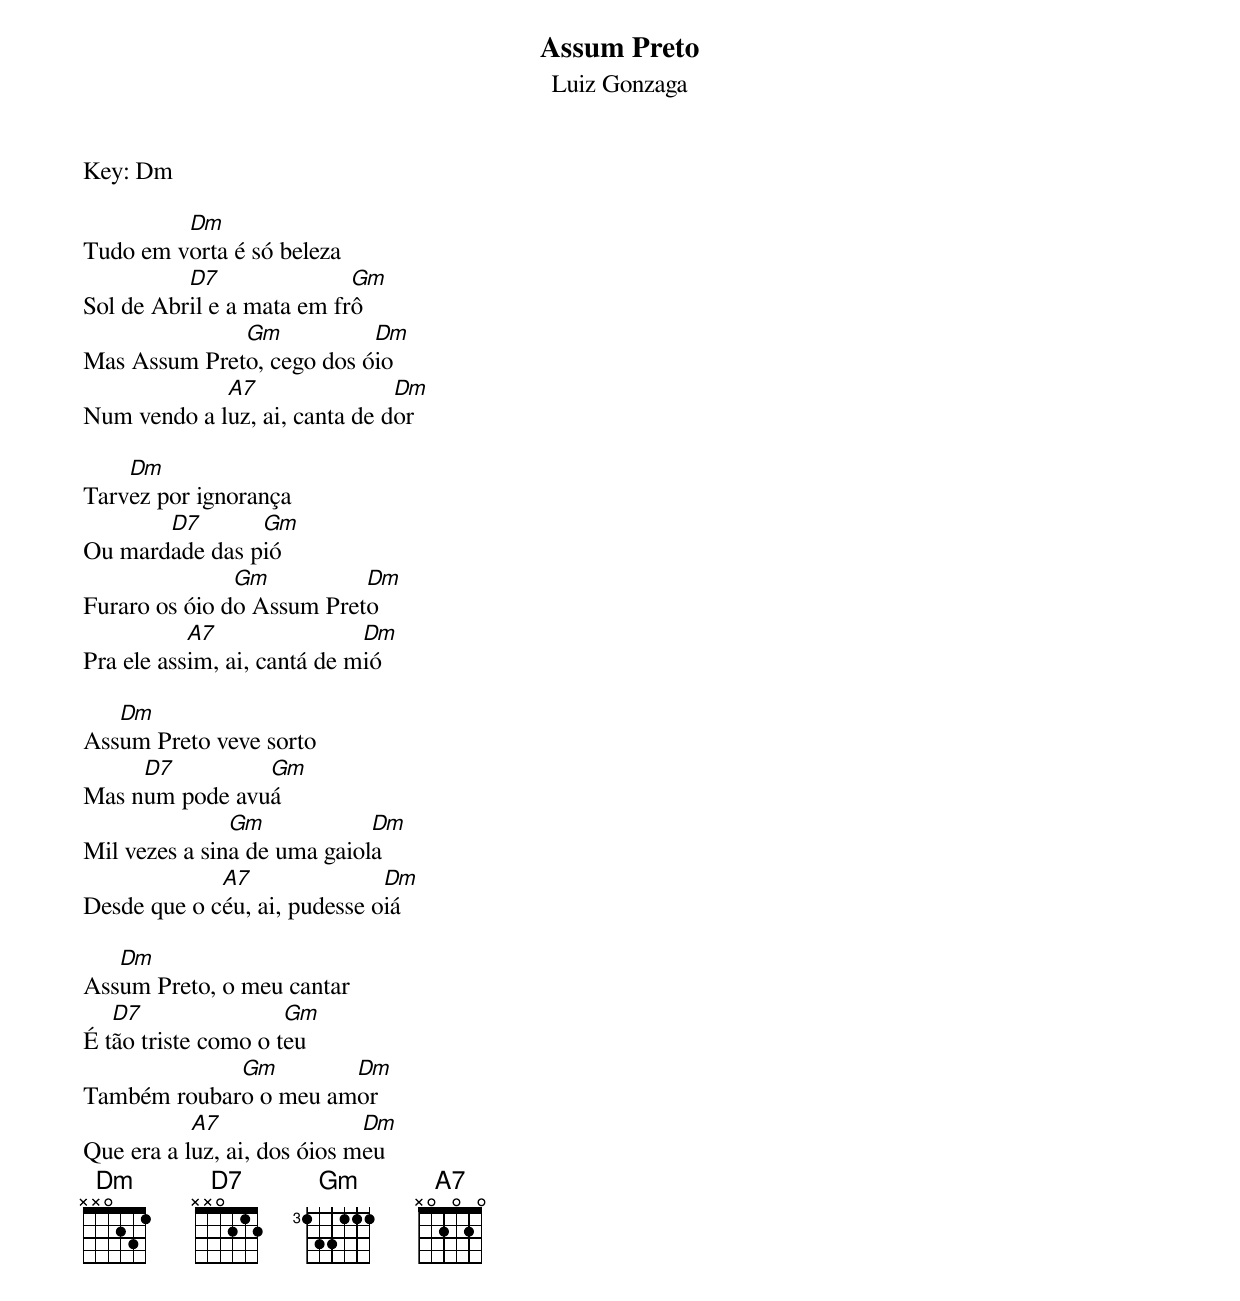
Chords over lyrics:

Assum Preto
Luiz Gonzaga
Key: Dm

         Dm
Tudo em vorta é só beleza
          D7               Gm
Sol de Abril e a mata em frô
              Gm           Dm
Mas Assum Preto, cego dos óio
             A7                Dm
Num vendo a luz, ai, canta de dor

    Dm
Tarvez por ignorança
       D7       Gm
Ou mardade das pió
               Gm          Dm
Furaro os óio do Assum Preto
           A7                Dm
Pra ele assim, ai, cantá de mió

   Dm
Assum Preto veve sorto
     D7         Gm
Mas num pode avuá
               Gm            Dm
Mil vezes a sina de uma gaiola
             A7               Dm
Desde que o céu, ai, pudesse oiá

   Dm
Assum Preto, o meu cantar
   D7                Gm
É tão triste como o teu
             Gm        Dm
Também roubaro o meu amor
           A7                Dm
Que era a luz, ai, dos óios meu
